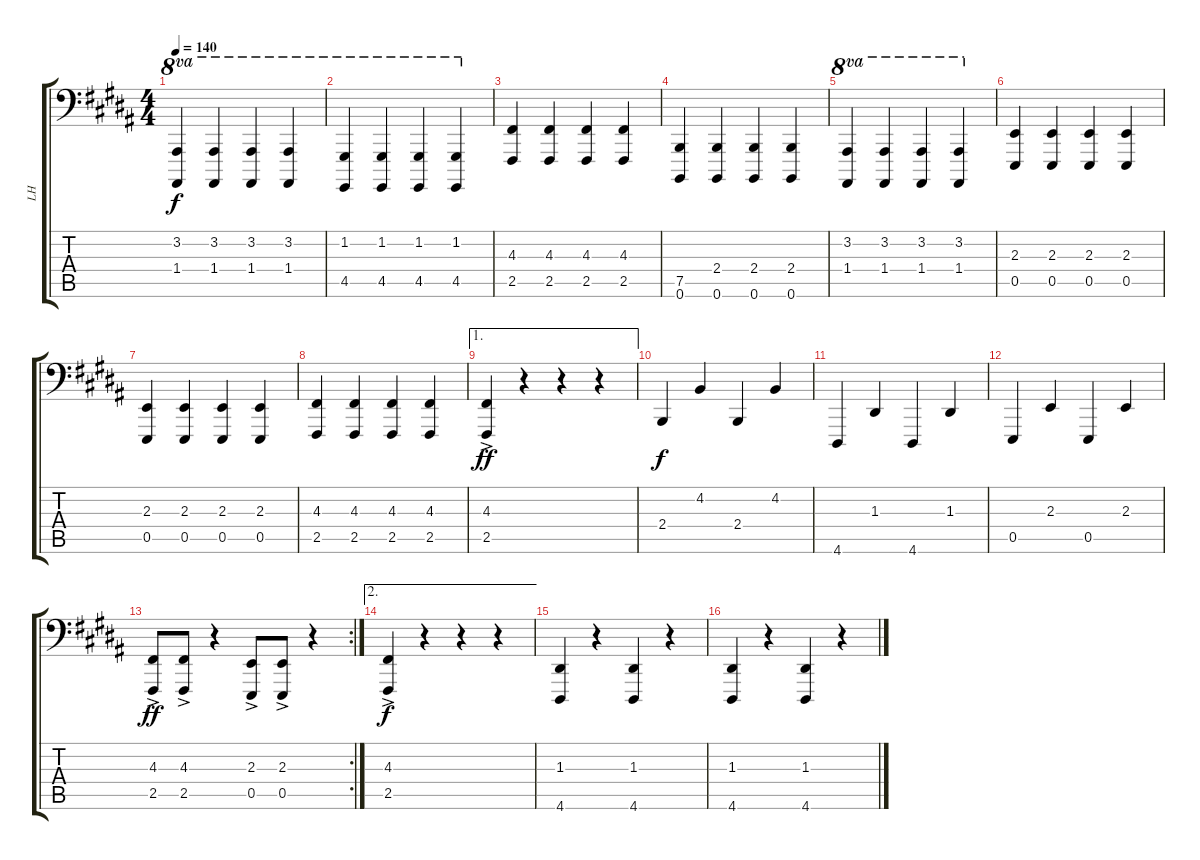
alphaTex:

\track ("LH" "LH") {instrument acousticgrandpiano}
\staff {score tabs}
\tuning (C3 G2 D2 A1 E1 B0) {hide}
\ts (4 4)
\tempo 140
\clef f4
\ks b
(3.2 1.4).4{ot 8va dy f} (3.2 1.4).4{ot 8va} (3.2 1.4).4{ot 8va} (3.2 1.4).4{ot 8va} |
(1.2 4.5).4{ot 8va} (1.2 4.5).4{ot 8va} (1.2 4.5).4{ot 8va} (1.2 4.5).4{ot 8va} |
(4.3 2.5).4 (4.3 2.5).4 (4.3 2.5).4 (4.3 2.5).4 |
(7.5 0.6).4 (2.4 0.6).4 (2.4 0.6).4 (2.4 0.6).4 |
(3.2 1.4).4{ot 8va} (3.2 1.4).4{ot 8va} (3.2 1.4).4{ot 8va} (3.2 1.4).4{ot 8va} |
(2.3 0.5).4 (2.3 0.5).4 (2.3 0.5).4 (2.3 0.5).4 |
(2.3 0.5).4 (2.3 0.5).4 (2.3 0.5).4 (2.3 0.5).4 |
(4.3 2.5).4 (4.3 2.5).4 (4.3 2.5).4 (4.3 2.5).4 |
\ae 1
(4.3{ac} 2.5).4{dy ff} r.4 r.4 r.4 |
2.4.4{dy f} 4.2.4 2.4.4 4.2.4 |
4.6.4 1.3.4 4.6.4 1.3.4 |
0.5.4 2.3.4 0.5.4 2.3.4 |
\rc 2
(4.3{ac} 2.5{ac}).8{dy ff} (4.3{ac} 2.5{ac}).8 r.4 (2.3{ac} 0.5{ac}).8 (2.3{ac} 0.5{ac}).8 r.4 |
\ae 2
(4.3{ac} 2.5).4{dy f} r.4 r.4 r.4 |
(1.3 4.6).4 r.4 (1.3 4.6).4 r.4 |
(1.3 4.6).4 r.4 (1.3 4.6).4 r.4
